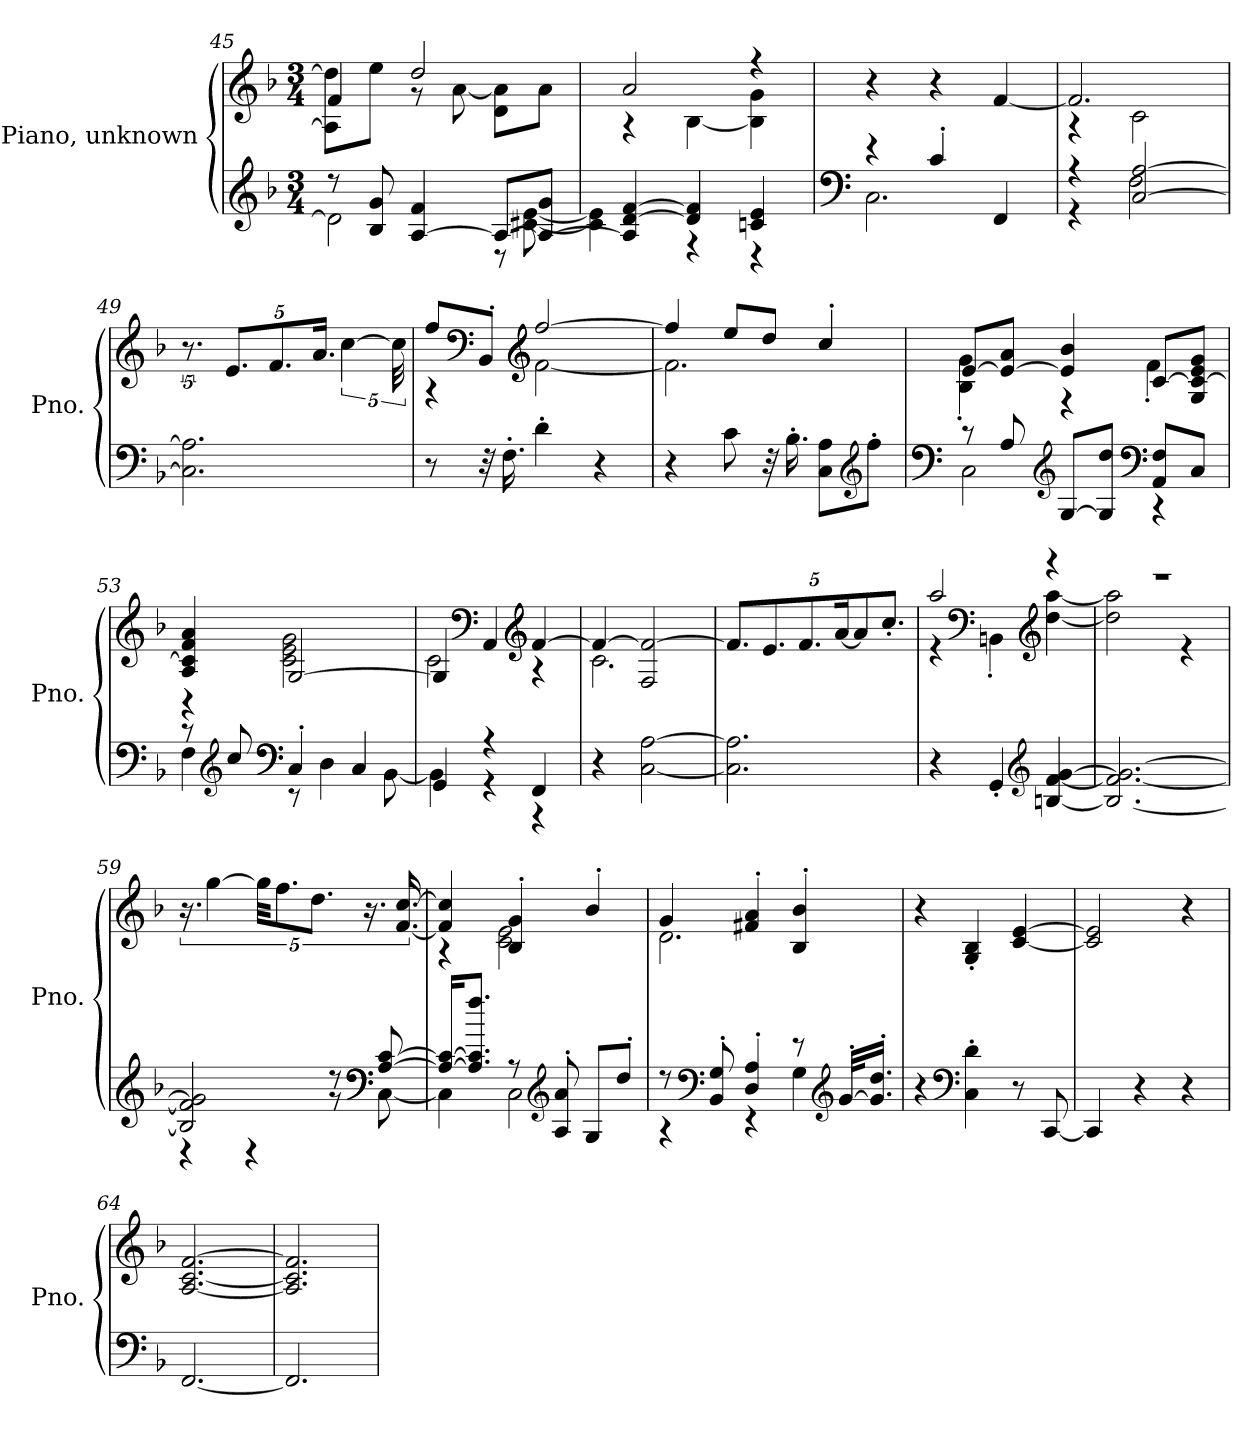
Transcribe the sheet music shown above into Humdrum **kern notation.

**kern	**kern
*part1	*part1
*staff2	*staff1
*I"Piano, unknown	*
*I'Pno.	*
*clefG2	*clefG2
*k[b-]	*k[b-]
*M3/4	*M3/4
=45	=45
*^	*^
8r	2d\]	4f/	8A\] 8dd\]L
8B-/ 8g/	.	.	8ee\J
[4A/ 4f/	.	2dd/	8r
.	.	.	[8a\
8A/L_	8r	.	8d\ 8a\]L
8A/_ 8g/J	[8c#X\ [8e\	.	8a\J
!!LO:LB:g=z	!!
=46	=46	=46	=46
4A/] [4d/ [4f/	4c#\] 4e\]	2a/	4r
4d/] 4f/]	4r	.	[4B-\
4cn/ 4e/	4r	4r	4B-\] 4g\
*	*	*v	*v
=47	=47	=47
*clefF4	*	*
4r	2.C\	4r
4c'/	.	4r
4FF/	.	[4f/
=48	=48	=48
*	*	*^
4r	4r	2.f/]	4r
[2C/ [2A/	2F\	.	2c\
*v	*v	*	*
*	*v	*v
=49	=49
2.C\] 2.A\]	10.r
.	10.e/L
.	10.f/
.	20.a/Jk
.	[5cc\
.	40cc\]
=50	=50
*	*^
8r	8ff/L	4r
*	*clefF4	*
32r	8BB-'/J	.
16.F'\	.	.
*	*clefG2	*
4d'\	[2ff/	[2f\
4r	.	.
=51	=51	=51
4r	4ff/]	2.f\]
8c\	8ee/L	.
32r	8dd/J	.
16.B-'\	.	.
8C\ 8A\L	4cc'/	.
*clefG2	*	*
8ff'\J	.	.
!!LO:LB:g=z	!!
=52	=52	=52
*clefF4	*	*
*^	*	*
8r	2C\	[8e/L	4B-\' 4g\'
8A/	.	8e/_ 8a/J	.
*clefG2	*	*	*
[8G/L	.	4e/] 4b-/	4r
8G/] 8dd/J	.	.	.
*clefF4	*	*	*
8AA/ 8F/L	4r	[8c/L	4f'\
8C/J	.	8G/ 8c/_ 8e/ 8g/J	.
=53	=53	=53	=53
8r	4F\	4A/ 4c/] 4f/ 4a/	4r
*clefG2	*	*	*
8cc/	.	.	.
*clefF4	*	*	*
4C'/	8r	[2G/	2c\ 2e\ 2g\
.	4D\	.	.
4C/	.	.	.
.	[8BB-\	.	.
=54	=54	=54	=54
4GG/	4BB-\]	4G/]	2c\
*	*	*clefF4	*
4r	4r	4AA/	.
*	*	*clefG2	*
4FF/	4r	[4f/	4r
*v	*v	*	*
=55	=55	=55
4r	4f/_	2.c\
[2C\ [2A\	2F/ 2f/_	.
*	*v	*v
=56	=56
*	*Xbrackettup
2.C\] 2.A\]	10.f/L]
.	10.e/
.	10.f/
.	[20a/
.	10a/]
.	10.cc'/J
!!LO:LB:g=z
=57	=57
*	*^
4r	2aa/	4r
*	*clefF4	*
4GG'/	.	4BBn'\
*clefG2	*clefG2	*
[4Bn/ [4f/ [4g/	4r	[4dd\ [4aa\
=58	=58	=58
2.B/_ 2.f/_ 2.g/_	2.r	2dd\] 2aa\]
.	.	4r
*	*v	*v
=59	=59
*^	*
*	*	*brackettup
2B/] 2f/] 2g/]	4r	20.r
.	.	[5gg\
.	4r	.
.	.	40gg\KKL]
.	.	10.ff\
.	.	10.dd\J
8r	8r	.
.	.	20.r
*clefF4	*	*
[8A/ [8c/	[8C\	.
.	.	[20.f/ [20.cc/
=60	=60	=60
*	*	*^
16A/_ 16c/_KL	4C\]	4f/] 4cc/]	4r
8.A/] 8.c/] 8.ff/J	.	.	.
8r	2C\	4B-/' 4g/'	2c\ 2e\
*clefG2	*	*	*
8A/' 8a/'	.	.	.
8G/L	.	4b-'/	.
8dd'/J	.	.	.
!!LO:PB:g=z	!!
=61	=61	=61	=61
8r	4r	4g/	2.d\
*clefF4	*	*	*
8BB-/' 8G/'	.	.	.
4D/' 4A/'	4r	4f#X/' 4a/'	.
8r	4G\	4B-/' 4b-/'	.
*clefG2	*	*	*
[32g'/KLL	.	.	.
16.g/]' 16.dd/'JJ	.	.	.
*v	*v	*	*
*	*v	*v
=62	=62
4r	4r
*clefF4	*
4C\' 4d\'	4G/' 4B-/'
8r	[4c/ [4e/
[8CC/	.
=63	=63
4CC/]	2c/] 2e/]
4r	.
4r	4r
=64	=64
[2.FF/	[2.A/ [2.c/ [2.f/
=65	=65
2.FF/]	2.A/] 2.c/] 2.f/]
=	=
*-	*-
